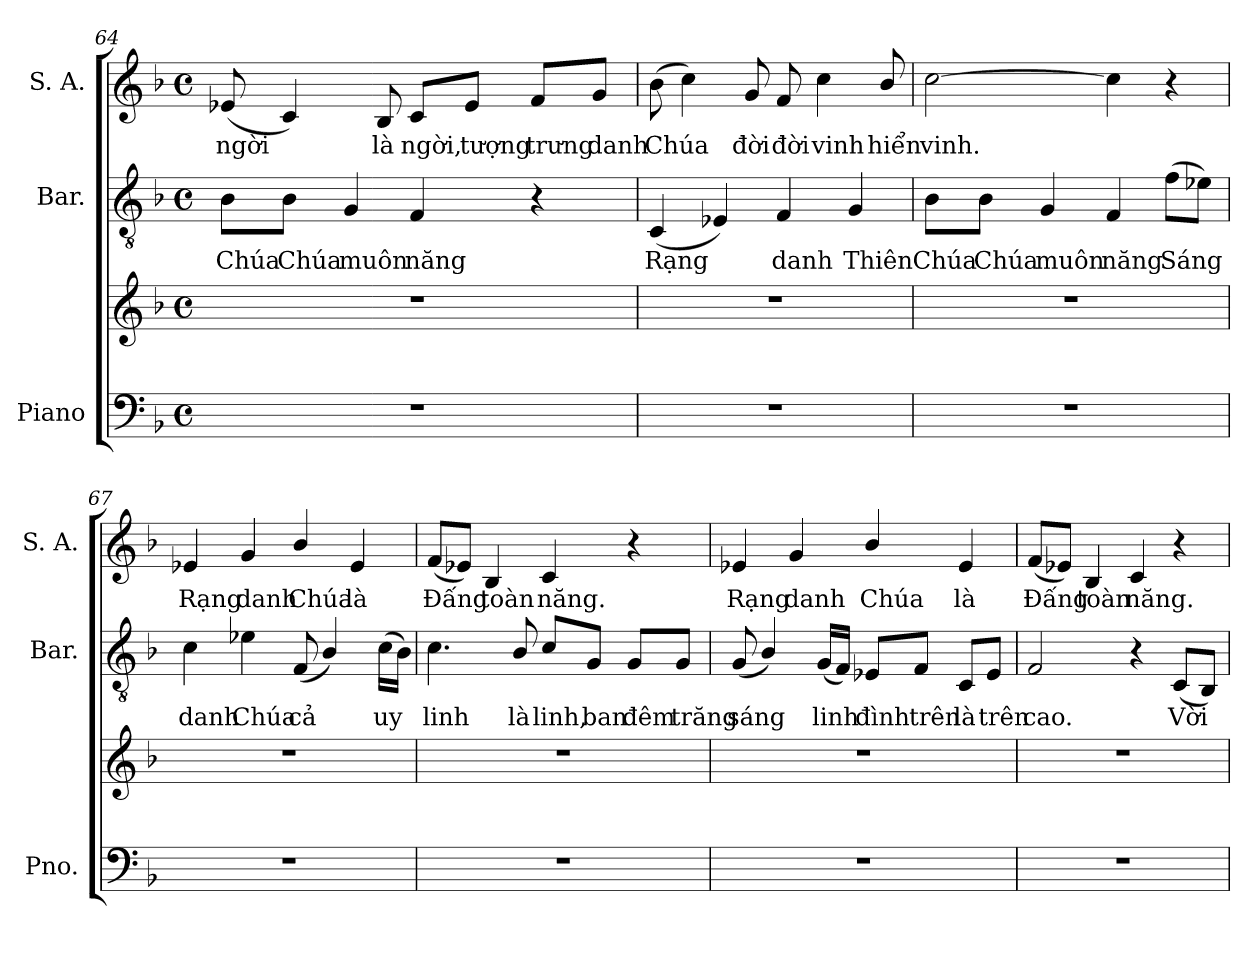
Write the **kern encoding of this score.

**kern	**kern	**kern	**text	**kern	**text
*part3	*part3	*part2	*part2	*part1	*part1
*staff4	*staff3	*staff2	*staff2	*staff1	*staff1
*I"Piano	*	*I"Bar.	*	*I"S. A.	*
*I'Pno.	*	*I'Bar.	*	*I'S. A.	*
*clefF4	*clefG2	*clefGv2	*	*clefG2	*
*k[b-]	*k[b-]	*k[b-]	*	*k[b-]	*
*M4/4	*M4/4	*M4/4	*	*M4/4	*
*met(c)	*met(c)	*met(c)	*	*met(c)	*
=64	=64	=64	=64	=64	=64
!	!	!	!LO:LY:b	!	!LO:LY:b
1r	1r	8B-\L	Chúa	(8e-X/	ngời
!	!	!	!LO:LY:b	!	!
.	.	8B-\J	Chúa	4c/)	.
!	!	!	!LO:LY:b	!	!
.	.	4G/	muôn	.	.
!	!	!	!	!	!LO:LY:b
.	.	.	.	8B-/	là
!	!	!	!LO:LY:b	!	!LO:LY:b
.	.	4F/	năng	8c/L	ngời,
!	!	!	!	!	!LO:LY:b
.	.	.	.	8e-/J	tượng
!	!	!	!	!	!LO:LY:b
.	.	4r	.	8f/L	trưng
!	!	!	!	!	!LO:LY:b
.	.	.	.	8g/J	danh
=65	=65	=65	=65	=65	=65
!	!	!	!LO:LY:b	!	!LO:LY:b
1r	1r	(4C/	Rạng	(8b-\	Chúa
.	.	.	.	4cc\)	.
.	.	4E-X/)	.	.	.
!	!	!	!	!	!LO:LY:b
.	.	.	.	8g/	đời
!	!	!	!LO:LY:b	!	!LO:LY:b
.	.	4F/	danh	8f/	đời
!	!	!	!	!	!LO:LY:b
.	.	.	.	4cc\	vinh
!	!	!	!LO:LY:b	!	!
.	.	4G/	Thiên	.	.
!	!	!	!	!	!LO:LY:b
.	.	.	.	8b-/	hiển
!!LO:LB:g=z
=66	=66	=66	=66	=66	=66
!	!	!	!LO:LY:b	!	!LO:LY:b
1r	1r	8B-\L	Chúa	[2cc\	vinh.
!	!	!	!LO:LY:b	!	!
.	.	8B-\J	Chúa	.	.
!	!	!	!LO:LY:b	!	!
.	.	4G/	muôn	.	.
!	!	!	!LO:LY:b	!	!
.	.	4F/	năng	4cc\]	.
!	!	!	!LO:LY:b	!	!
.	.	(8f\L	Sáng	4r	.
.	.	8e-X\J)	.	.	.
=67	=67	=67	=67	=67	=67
!	!	!	!LO:LY:b	!	!LO:LY:b
1r	1r	4c\	danh	4e-X/	Rạng
!	!	!	!LO:LY:b	!	!LO:LY:b
.	.	4e-X\	Chúa	4g/	danh
!	!	!	!LO:LY:b	!	!LO:LY:b
.	.	(8F/	cả	4b-/	Chúa
.	.	4B-/)	.	.	.
!	!	!	!	!	!LO:LY:b
.	.	.	.	4e-/	là
!	!	!	!LO:LY:b	!	!
.	.	(16c\LL	uy	.	.
.	.	16B-\JJ)	.	.	.
=68	=68	=68	=68	=68	=68
!	!	!	!LO:LY:b	!	!LO:LY:b
1r	1r	4.c\	linh	(8f/L	Đấng
.	.	.	.	8e-X/J)	.
!	!	!	!	!	!LO:LY:b
.	.	.	.	4B-/	toàn
!	!	!	!LO:LY:b	!	!
.	.	8B-/	là	.	.
!	!	!	!LO:LY:b	!	!LO:LY:b
.	.	8c/L	linh,	4c/	năng.
!	!	!	!LO:LY:b	!	!
.	.	8G/J	ban	.	.
!	!	!	!LO:LY:b	!	!
.	.	8G/L	đêm	4r	.
!	!	!	!LO:LY:b	!	!
.	.	8G/J	trăng	.	.
!!LO:LB:g=z
=69	=69	=69	=69	=69	=69
!	!	!	!LO:LY:b	!	!LO:LY:b
1r	1r	(8G/	sáng	4e-X/	Rạng
.	.	4B-/)	.	.	.
!	!	!	!	!	!LO:LY:b
.	.	.	.	4g/	danh
!	!	!	!LO:LY:b	!	!
.	.	(16G/LL	linh	.	.
.	.	16F/JJ)	.	.	.
!	!	!	!LO:LY:b	!	!LO:LY:b
.	.	8E-X/L	đình	4b-/	Chúa
!	!	!	!LO:LY:b	!	!
.	.	8F/J	trên	.	.
!	!	!	!LO:LY:b	!	!LO:LY:b
.	.	8C/L	là	4e-/	là
!	!	!	!LO:LY:b	!	!
.	.	8E-/J	trên	.	.
=70	=70	=70	=70	=70	=70
!	!	!	!LO:LY:b	!	!LO:LY:b
1r	1r	2F/	cao.	(8f/L	Đấng
.	.	.	.	8e-X/J)	.
!	!	!	!	!	!LO:LY:b
.	.	.	.	4B-/	toàn
!	!	!	!	!	!LO:LY:b
.	.	4r	.	4c/	năng.
!	!	!	!LO:LY:b	!	!
.	.	(8C/L	Vời	4r	.
.	.	8BB-/J)	.	.	.
=	=	=	=	=	=
*-	*-	*-	*-	*-	*-
